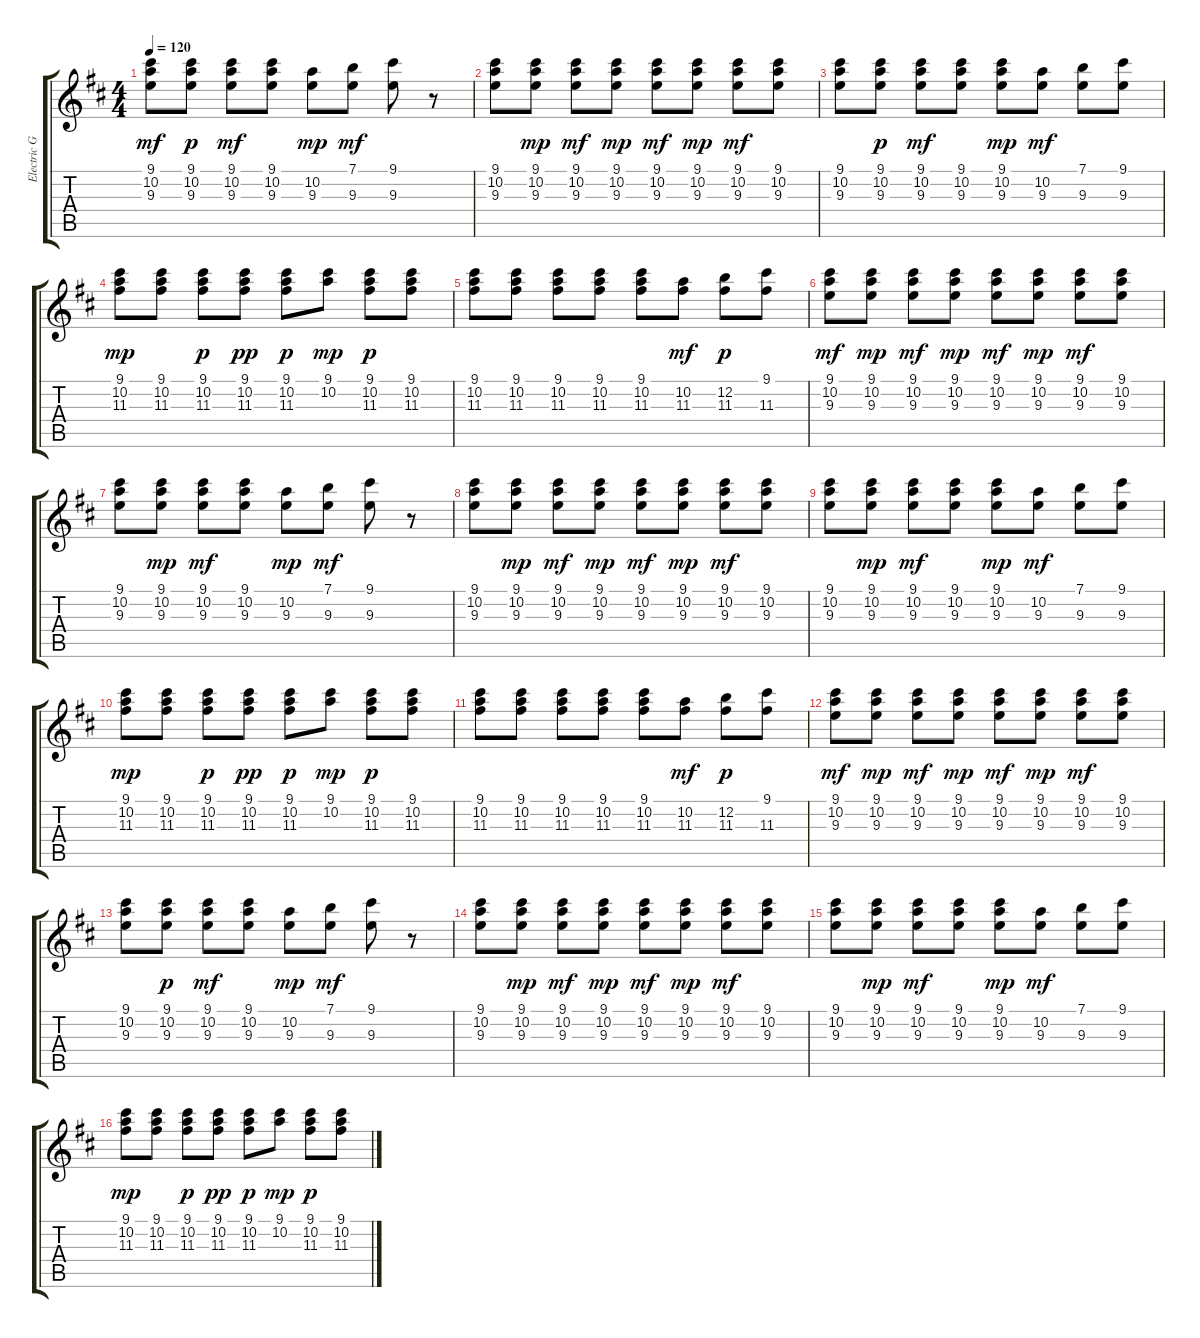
\track ("Electric Guitar" "Electric G") {instrument electricguitarclean}
\staff {score tabs}
\tuning (E4 B3 G3 D3 A2 E2) {hide}
\ts (4 4)
\tempo 120
\clef g2
\ks d
(9.1 10.2 9.3).8{dy mf} (9.1 10.2 9.3).8{dy p} (9.1 10.2 9.3).8{dy mf} (9.1 10.2 9.3).8 (10.2 9.3).8{dy mp} (7.1 9.3).8{dy mf} (9.1 9.3).8 r.8 |
(9.1 10.2 9.3).8 (9.1 10.2 9.3).8{dy mp} (9.1 10.2 9.3).8{dy mf} (9.1 10.2 9.3).8{dy mp} (9.1 10.2 9.3).8{dy mf} (9.1 10.2 9.3).8{dy mp} (9.1 10.2 9.3).8{dy mf} (9.1 10.2 9.3).8 |
(9.1 10.2 9.3).8 (9.1 10.2 9.3).8{dy p} (9.1 10.2 9.3).8{dy mf} (9.1 10.2 9.3).8 (9.1 10.2 9.3).8{dy mp} (10.2 9.3).8{dy mf} (7.1 9.3).8 (9.1 9.3).8 |
(9.1 10.2 11.3).8{dy mp} (9.1 10.2 11.3).8 (9.1 10.2 11.3).8{dy p} (9.1 10.2 11.3).8{dy pp} (9.1 10.2 11.3).8{dy p} (9.1 10.2).8{dy mp} (9.1 10.2 11.3).8{dy p} (9.1 10.2 11.3).8 |
(9.1 10.2 11.3).8 (9.1 10.2 11.3).8 (9.1 10.2 11.3).8 (9.1 10.2 11.3).8 (9.1 10.2 11.3).8 (10.2 11.3).8{dy mf} (12.2 11.3).8{dy p} (9.1 11.3).8 |
(9.1 10.2 9.3).8{dy mf} (9.1 10.2 9.3).8{dy mp} (9.1 10.2 9.3).8{dy mf} (9.1 10.2 9.3).8{dy mp} (9.1 10.2 9.3).8{dy mf} (9.1 10.2 9.3).8{dy mp} (9.1 10.2 9.3).8{dy mf} (9.1 10.2 9.3).8 |
(9.1 10.2 9.3).8 (9.1 10.2 9.3).8{dy mp} (9.1 10.2 9.3).8{dy mf} (9.1 10.2 9.3).8 (10.2 9.3).8{dy mp} (7.1 9.3).8{dy mf} (9.1 9.3).8 r.8 |
(9.1 10.2 9.3).8 (9.1 10.2 9.3).8{dy mp} (9.1 10.2 9.3).8{dy mf} (9.1 10.2 9.3).8{dy mp} (9.1 10.2 9.3).8{dy mf} (9.1 10.2 9.3).8{dy mp} (9.1 10.2 9.3).8{dy mf} (9.1 10.2 9.3).8 |
(9.1 10.2 9.3).8 (9.1 10.2 9.3).8{dy mp} (9.1 10.2 9.3).8{dy mf} (9.1 10.2 9.3).8 (9.1 10.2 9.3).8{dy mp} (10.2 9.3).8{dy mf} (7.1 9.3).8 (9.1 9.3).8 |
(9.1 10.2 11.3).8{dy mp} (9.1 10.2 11.3).8 (9.1 10.2 11.3).8{dy p} (9.1 10.2 11.3).8{dy pp} (9.1 10.2 11.3).8{dy p} (9.1 10.2).8{dy mp} (9.1 10.2 11.3).8{dy p} (9.1 10.2 11.3).8 |
(9.1 10.2 11.3).8 (9.1 10.2 11.3).8 (9.1 10.2 11.3).8 (9.1 10.2 11.3).8 (9.1 10.2 11.3).8 (10.2 11.3).8{dy mf} (12.2 11.3).8{dy p} (9.1 11.3).8 |
(9.1 10.2 9.3).8{dy mf} (9.1 10.2 9.3).8{dy mp} (9.1 10.2 9.3).8{dy mf} (9.1 10.2 9.3).8{dy mp} (9.1 10.2 9.3).8{dy mf} (9.1 10.2 9.3).8{dy mp} (9.1 10.2 9.3).8{dy mf} (9.1 10.2 9.3).8 |
(9.1 10.2 9.3).8 (9.1 10.2 9.3).8{dy p} (9.1 10.2 9.3).8{dy mf} (9.1 10.2 9.3).8 (10.2 9.3).8{dy mp} (7.1 9.3).8{dy mf} (9.1 9.3).8 r.8 |
(9.1 10.2 9.3).8 (9.1 10.2 9.3).8{dy mp} (9.1 10.2 9.3).8{dy mf} (9.1 10.2 9.3).8{dy mp} (9.1 10.2 9.3).8{dy mf} (9.1 10.2 9.3).8{dy mp} (9.1 10.2 9.3).8{dy mf} (9.1 10.2 9.3).8 |
(9.1 10.2 9.3).8 (9.1 10.2 9.3).8{dy mp} (9.1 10.2 9.3).8{dy mf} (9.1 10.2 9.3).8 (9.1 10.2 9.3).8{dy mp} (10.2 9.3).8{dy mf} (7.1 9.3).8 (9.1 9.3).8 |
(9.1 10.2 11.3).8{dy mp} (9.1 10.2 11.3).8 (9.1 10.2 11.3).8{dy p} (9.1 10.2 11.3).8{dy pp} (9.1 10.2 11.3).8{dy p} (9.1 10.2).8{dy mp} (9.1 10.2 11.3).8{dy p} (9.1 10.2 11.3).8
